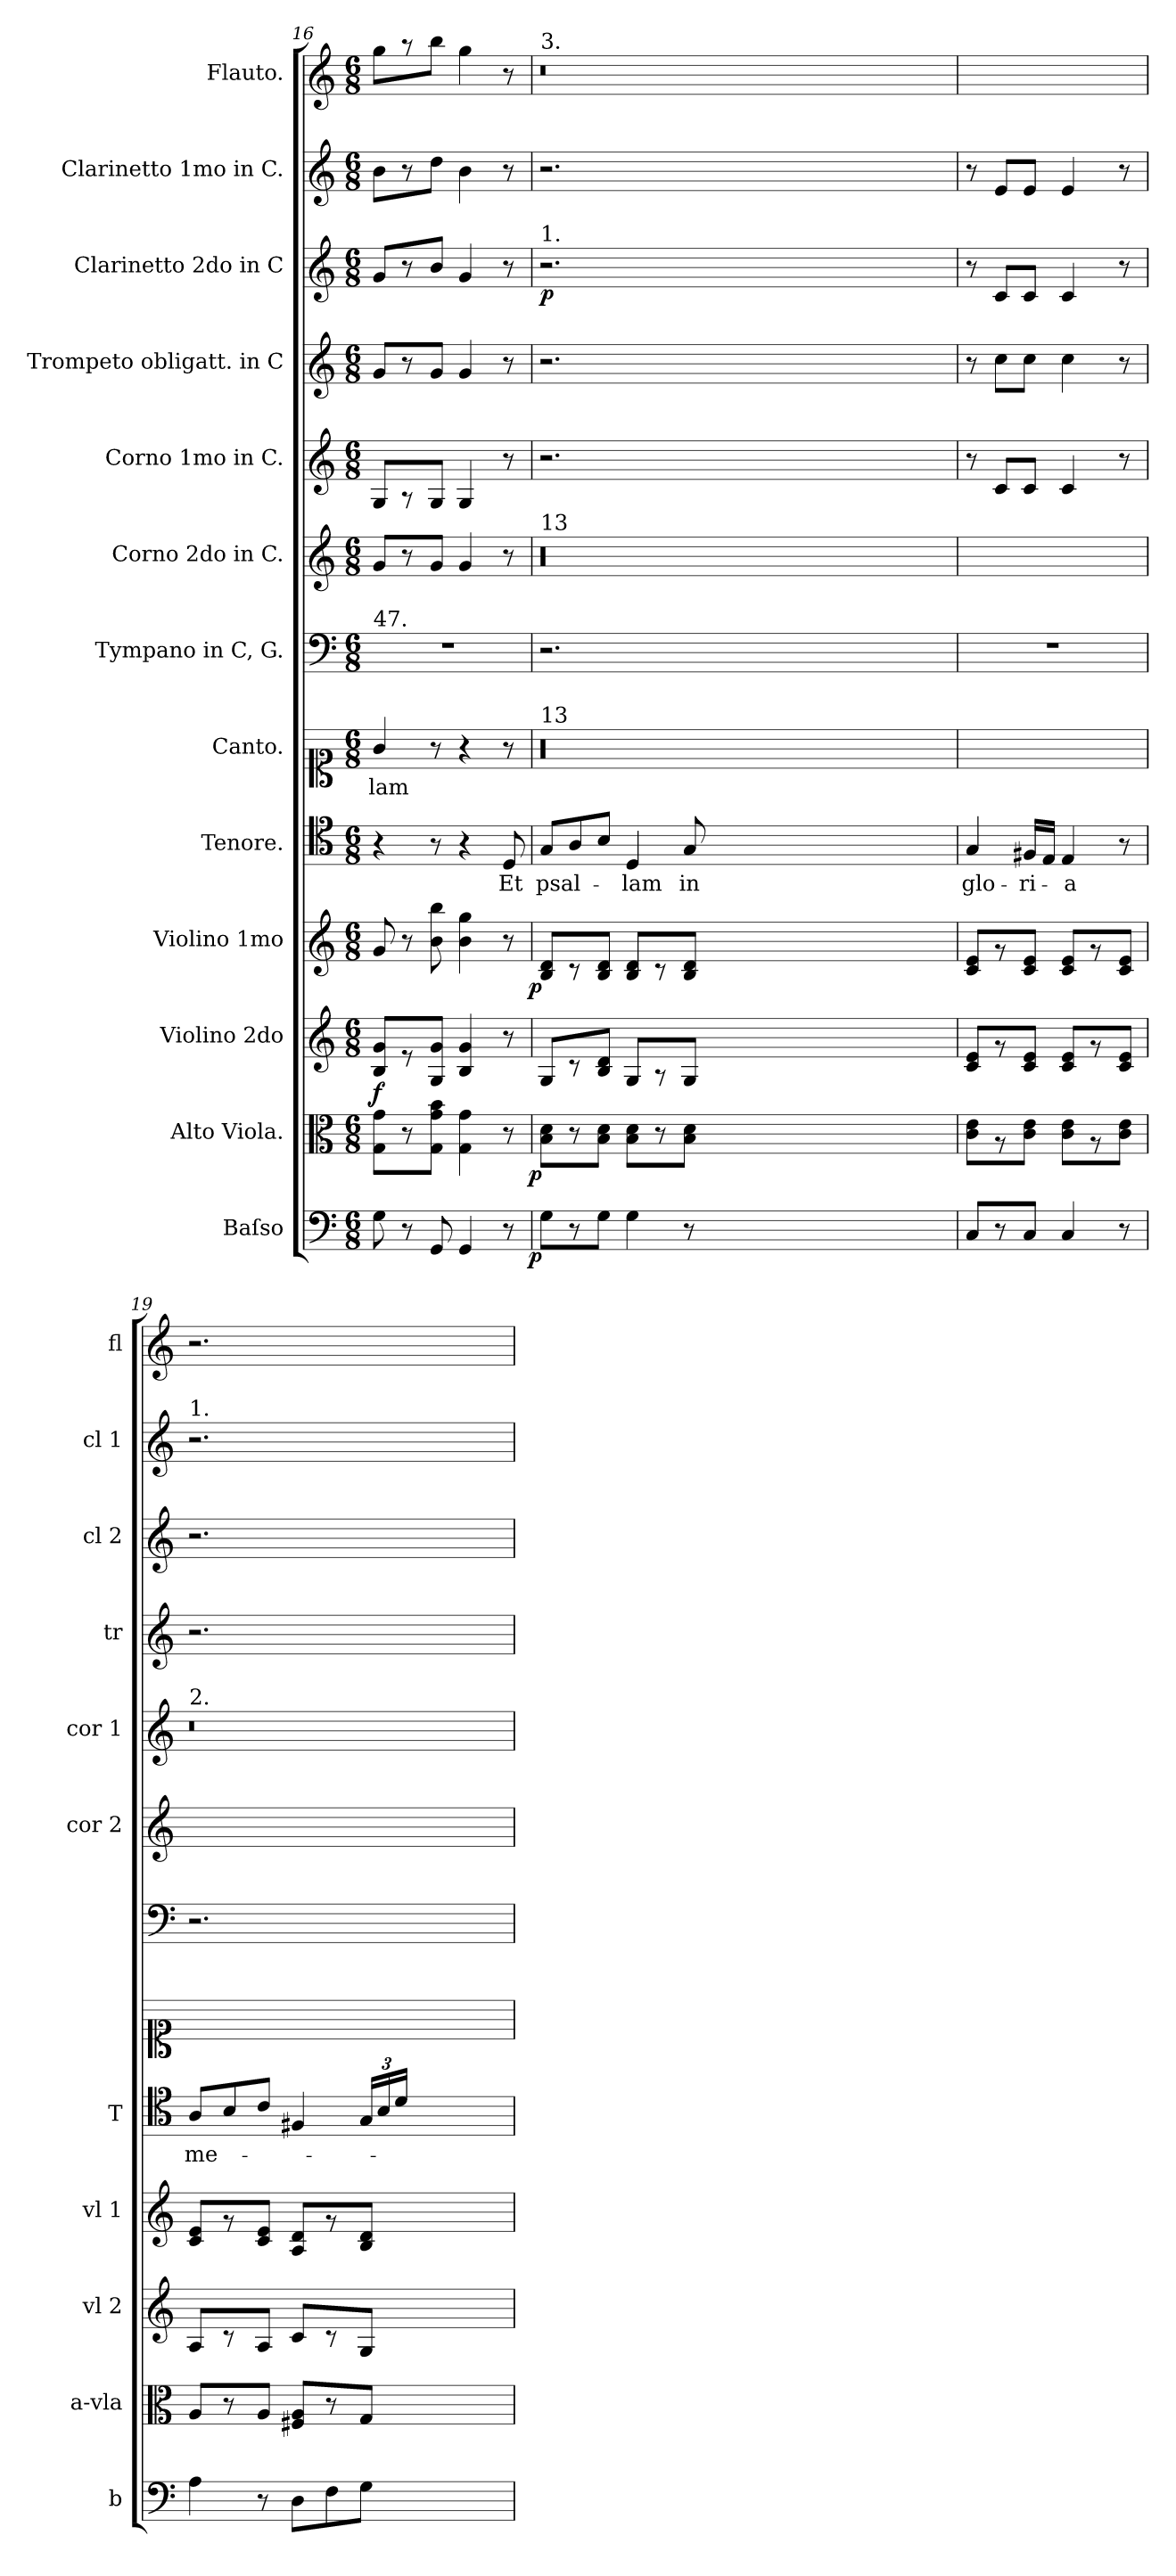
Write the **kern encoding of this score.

**kern	**dynam	**kern	**dynam	**kern	**dynam	**kern	**dynam	**kern	**text	**kern	**text	**kern	**kern	**kern	**kern	**kern	**dynam	**kern	**kern	**dynam
*part13	*part13	*part12	*part12	*part11	*part11	*part10	*part10	*part9	*part9	*part8	*part8	*part7	*part6	*part5	*part4	*part3	*part3	*part2	*part1	*part1
*staff13	*staff13	*staff12	*staff12	*staff11	*staff11	*staff10	*staff10	*staff9	*staff9	*staff8	*staff8	*staff7	*staff6	*staff5	*staff4	*staff3	*staff3	*staff2	*staff1	*staff1
*I"Baſso	*	*I"Alto Viola.	*	*I"Violino 2do	*	*I"Violino 1mo	*	*I"Tenore.	*	*I"Canto.	*	*I"Tympano in C, G.	*I"Corno 2do in C.	*I"Corno 1mo in C.	*I"Trompeto obligatt. in C	*I"Clarinetto 2do in C	*	*I"Clarinetto 1mo in C.	*I"Flauto.	*
*I'b	*	*I'a-vla	*	*I'vl 2	*	*I'vl 1	*	*I'T	*	*	*	*	*I'cor 2	*I'cor 1	*I'tr	*I'cl 2	*	*I'cl 1	*I'fl	*
*clefF4	*	*clefC3	*	*clefG2	*	*clefG2	*	*clefC4	*	*clefC1	*	*clefF4	*clefG2	*clefG2	*clefG2	*clefG2	*	*clefG2	*clefG2	*
*k[]	*	*k[]	*	*k[]	*	*k[]	*	*k[]	*	*k[]	*	*k[]	*k[]	*k[]	*k[]	*k[]	*	*k[]	*k[]	*
*M6/8	*	*M6/8	*	*M6/8	*	*M6/8	*	*M6/8	*	*M6/8	*	*M6/8	*M6/8	*M6/8	*M6/8	*M6/8	*	*M6/8	*M6/8	*
=16	=16	=16	=16	=16	=16	=16	=16	=16	=16	=16	=16	=16	=16	=16	=16	=16	=16	=16	=16	=16
!	!	!	!	!	!	!	!	!	!	!	!	!LO:TX:a:t=47.	!	!	!	!	!	!	!	!
!	!LO:DY:rj	!	!LO:DY:a	!	!LO:DY:a	!	!LO:DY:b:rj	!	!	!	!	!	!	!	!	!	!	!	!	!LO:DY:rj
8G\	fo	8G\ 8g\L	f	8B/ 8g/L	fo	8g/	fo	4r	.	4g/	-lam	2.r	8g/L	8G/L	8g/L	8g/L	.	8b\L	8gg\L	for
8r	.	8r	.	8r	.	8r	.	.	.	.	.	.	8r	8r	8r	8r	.	8r	8r	.
8GG/	.	8G\ 8g\ 8b\J	.	8G/ 8g/J	.	8b\ 8bb\	.	8r	.	8r	.	.	8g/J	8G/J	8g/J	8b/J	.	8dd\J	8bb\J	.
4GG/	.	4G\ 4g\	.	4B/ 4g/	.	4b\ 4gg\	.	4r	.	4r	.	.	4g/	4G/	4g/	4g/	.	4b\	4gg\	.
8r	.	8r	.	8r	.	8r	.	8D/	Et	8r	.	.	8r	8r	8r	8r	.	8r	8r	.
=17	=17	=17	=17	=17	=17	=17	=17	=17	=17	=17	=17	=17	=17	=17	=17	=17	=17	=17	=17	=17
!	!	!	!	!	!	!	!	!	!	!	!	!	!	!	!	!	!	!	!LO:TX:a:t=3.	!
!	!	!	!	!	!	!	!	!	!	!	!	!	!	!	!	!LO:TX:a:t=1.	!	!	!	!
!	!	!	!	!	!	!	!	!	!	!	!	!	!LO:TX:a:t=13	!	!	!	!	!	!	!
!	!	!	!	!	!	!	!	!	!	!LO:TX:a:t=13	!	!	!	!	!	!	!	!	!	!
!	!LO:DY:rj	!	!LO:DY:rj	!	!	!	!LO:DY:b:rj	!	!	!LO:N:vis=00	!	!	!LO:N:vis=00	!	!	!	!	!	!LO:N:vis=0	!
8G\L	p	8B\ 8d\L	p	8G/L	.	8B/ 8d/L	p	8G/L	psal-	0.r	.	2.r	0.r	2.r	2.r	2.r	p	2.r	1.r	.
8r	.	8r	.	8r	.	8r	.	8A/	.	.	.	.	.	.	.	.	.	.	.	.
8G\J	.	8B\ 8d\J	.	8B/ 8d/J	.	8B/ 8d/J	.	8B/J	.	.	.	.	.	.	.	.	.	.	.	.
4G\	.	8B\ 8d\L	.	8G/L	.	8B/ 8d/L	.	4D/	-lam	.	.	.	.	.	.	.	.	.	.	.
.	.	8r	.	8r	.	8r	.	.	.	.	.	.	.	.	.	.	.	.	.	.
8r	.	8B\ 8d\J	.	8G/J	.	8B/ 8d/J	.	8G/	in	.	.	.	.	.	.	.	.	.	.	.
0ryy	.	0ryy	.	0ryy	.	0ryy	.	0ryy	.	.	.	0ryy	.	0ryy	0ryy	0ryy	.	0ryy	.	.
.	.	.	.	.	.	.	.	.	.	.	.	.	.	.	.	.	.	.	1.ryy	.
4ryy	.	4ryy	.	4ryy	.	4ryy	.	4ryy	.	.	.	4ryy	.	4ryy	4ryy	4ryy	.	4ryy	.	.
=18	=18	=18	=18	=18	=18	=18	=18	=18	=18	=18	=18	=18	=18	=18	=18	=18	=18	=18	=18	=18
8C/L	.	8c\ 8e\L	.	8c/ 8e/L	.	8c/ 8e/L	.	4G/	glo-	2.ryy	.	2.r	2.ryy	8r	8r	8r	.	8r	2.ryy	.
8r	.	8rA	.	8rg	.	8rg	.	.	.	.	.	.	.	8c/L	8cc\L	8c/L	.	8e/L	.	.
8C/J	.	8c\ 8e\J	.	8c/ 8e/J	.	8c/ 8e/J	.	16F#X/LL	-ri-	.	.	.	.	8c/J	8cc\J	8c/J	.	8e/J	.	.
.	.	.	.	.	.	.	.	16E/JJ	.	.	.	.	.	.	.	.	.	.	.	.
4C/	.	8c\ 8e\L	.	8c/ 8e/L	.	8c/ 8e/L	.	4E/	-a	.	.	.	.	4c/	4cc\	4c/	.	4e/	.	.
.	.	8rA	.	8rg	.	8rg	.	.	.	.	.	.	.	.	.	.	.	.	.	.
8r	.	8c\ 8e\J	.	8c/ 8e/J	.	8c/ 8e/J	.	8r	.	.	.	.	.	8r	8r	8r	.	8r	.	.
=19	=19	=19	=19	=19	=19	=19	=19	=19	=19	=19	=19	=19	=19	=19	=19	=19	=19	=19	=19	=19
!	!	!	!	!	!	!	!	!	!	!	!	!	!	!	!	!	!	!LO:TX:a:t=1.	!	!
!	!	!	!	!	!	!	!	!	!	!	!	!	!	!LO:TX:a:t=2.	!	!	!	!	!	!
!	!	!	!	!	!	!	!	!	!	!	!	!	!	!LO:N:vis=0	!	!	!	!	!	!
4A\	.	8A/L	.	8A/L	.	8c/ 8e/L	.	8A/L	me-	1.ryy	.	2.r	1.ryy	1.r	2.r	2.r	.	2.r	2.r	.
.	.	8r	.	8r	.	8rg	.	8B/	.	.	.	.	.	.	.	.	.	.	.	.
8r	.	8A/J	.	8A/J	.	8c/ 8e/J	.	8c/J	.	.	.	.	.	.	.	.	.	.	.	.
8D\L	.	8F#X/ 8A/L	.	8c/L	.	8A/ 8d/L	.	4F#X/	.	.	.	.	.	.	.	.	.	.	.	.
8F\	.	8r	.	8r	.	8rg	.	.	.	.	.	.	.	.	.	.	.	.	.	.
8G\J	.	8G/J	.	8G/J	.	8B/ 8d/J	.	24G/LL	.	.	.	.	.	.	.	.	.	.	.	.
.	.	.	.	.	.	.	.	24B/	.	.	.	.	.	.	.	.	.	.	.	.
.	.	.	.	.	.	.	.	24d/JJ	.	.	.	.	.	.	.	.	.	.	.	.
2.ryy	.	2.ryy	.	2.ryy	.	2.ryy	.	2.ryy	.	.	.	2.ryy	.	.	2.ryy	2.ryy	.	2.ryy	2.ryy	.
=	=	=	=	=	=	=	=	=	=	=	=	=	=	=	=	=	=	=	=	=
*-	*-	*-	*-	*-	*-	*-	*-	*-	*-	*-	*-	*-	*-	*-	*-	*-	*-	*-	*-	*-
